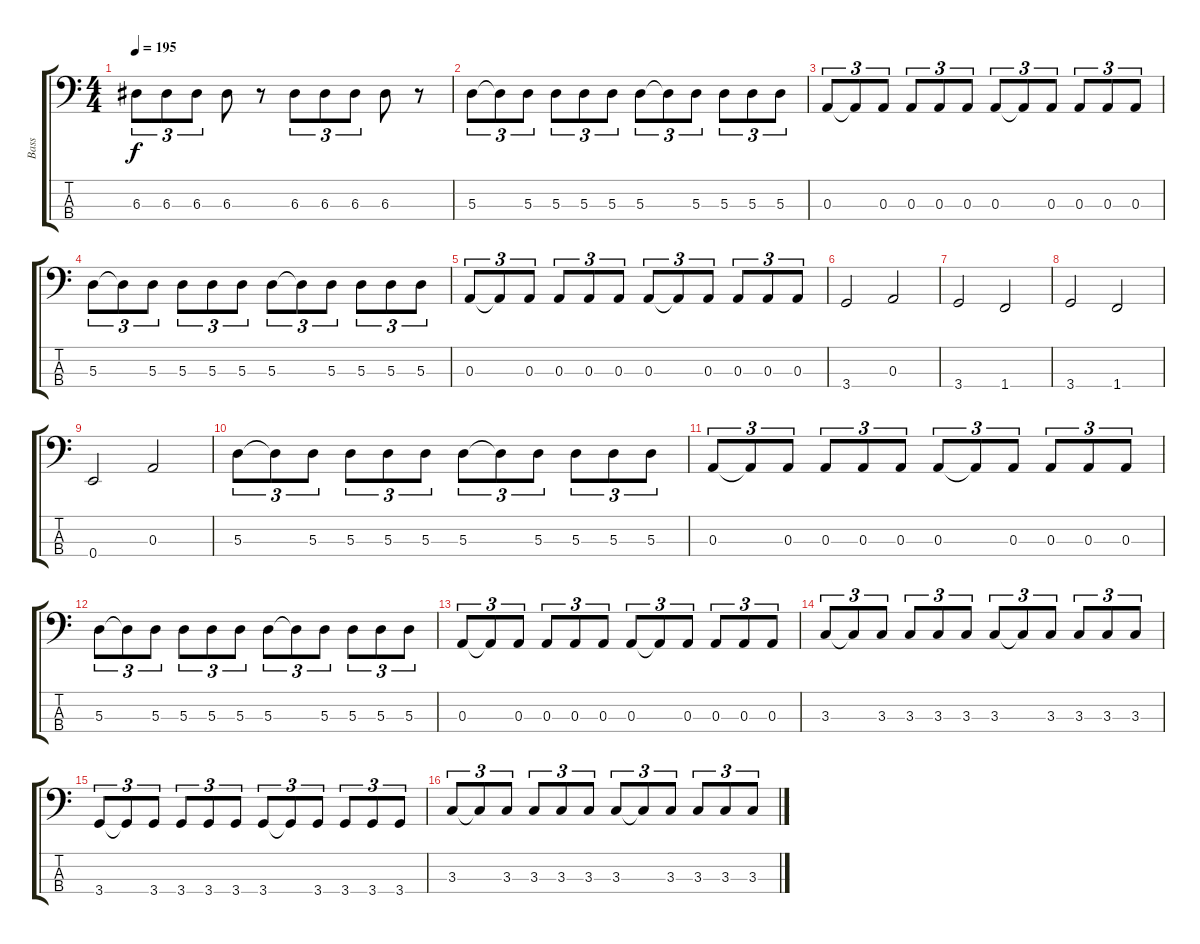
\track ("Bass" "Bass") {instrument electricbassfinger}
\staff {score tabs}
\tuning (G2 D2 A1 E1) {hide}
\ts (4 4)
\tempo 195
\clef f4
\ks aminor
6.3.8{tu (3 2) dy f} 6.3.8{tu (3 2)} 6.3.8{tu (3 2)} 6.3.8 r.8 6.3.8{tu (3 2)} 6.3.8{tu (3 2)} 6.3.8{tu (3 2)} 6.3.8 r.8 |
\section ("" "")
5.3.8{tu (3 2)} 5.3{t}.8{tu (3 2)} 5.3.8{tu (3 2)} 5.3.8{tu (3 2)} 5.3.8{tu (3 2)} 5.3.8{tu (3 2)} 5.3.8{tu (3 2)} 5.3{t}.8{tu (3 2)} 5.3.8{tu (3 2)} 5.3.8{tu (3 2)} 5.3.8{tu (3 2)} 5.3.8{tu (3 2)} |
0.3.8{tu (3 2)} 0.3{t}.8{tu (3 2)} 0.3.8{tu (3 2)} 0.3.8{tu (3 2)} 0.3.8{tu (3 2)} 0.3.8{tu (3 2)} 0.3.8{tu (3 2)} 0.3{t}.8{tu (3 2)} 0.3.8{tu (3 2)} 0.3.8{tu (3 2)} 0.3.8{tu (3 2)} 0.3.8{tu (3 2)} |
5.3.8{tu (3 2)} 5.3{t}.8{tu (3 2)} 5.3.8{tu (3 2)} 5.3.8{tu (3 2)} 5.3.8{tu (3 2)} 5.3.8{tu (3 2)} 5.3.8{tu (3 2)} 5.3{t}.8{tu (3 2)} 5.3.8{tu (3 2)} 5.3.8{tu (3 2)} 5.3.8{tu (3 2)} 5.3.8{tu (3 2)} |
0.3.8{tu (3 2)} 0.3{t}.8{tu (3 2)} 0.3.8{tu (3 2)} 0.3.8{tu (3 2)} 0.3.8{tu (3 2)} 0.3.8{tu (3 2)} 0.3.8{tu (3 2)} 0.3{t}.8{tu (3 2)} 0.3.8{tu (3 2)} 0.3.8{tu (3 2)} 0.3.8{tu (3 2)} 0.3.8{tu (3 2)} |
3.4.2 0.3.2 |
3.4.2 1.4.2 |
3.4.2 1.4.2 |
0.4.2 0.3.2 |
\section ("" "")
5.3.8{tu (3 2)} 5.3{t}.8{tu (3 2)} 5.3.8{tu (3 2)} 5.3.8{tu (3 2)} 5.3.8{tu (3 2)} 5.3.8{tu (3 2)} 5.3.8{tu (3 2)} 5.3{t}.8{tu (3 2)} 5.3.8{tu (3 2)} 5.3.8{tu (3 2)} 5.3.8{tu (3 2)} 5.3.8{tu (3 2)} |
0.3.8{tu (3 2)} 0.3{t}.8{tu (3 2)} 0.3.8{tu (3 2)} 0.3.8{tu (3 2)} 0.3.8{tu (3 2)} 0.3.8{tu (3 2)} 0.3.8{tu (3 2)} 0.3{t}.8{tu (3 2)} 0.3.8{tu (3 2)} 0.3.8{tu (3 2)} 0.3.8{tu (3 2)} 0.3.8{tu (3 2)} |
5.3.8{tu (3 2)} 5.3{t}.8{tu (3 2)} 5.3.8{tu (3 2)} 5.3.8{tu (3 2)} 5.3.8{tu (3 2)} 5.3.8{tu (3 2)} 5.3.8{tu (3 2)} 5.3{t}.8{tu (3 2)} 5.3.8{tu (3 2)} 5.3.8{tu (3 2)} 5.3.8{tu (3 2)} 5.3.8{tu (3 2)} |
0.3.8{tu (3 2)} 0.3{t}.8{tu (3 2)} 0.3.8{tu (3 2)} 0.3.8{tu (3 2)} 0.3.8{tu (3 2)} 0.3.8{tu (3 2)} 0.3.8{tu (3 2)} 0.3{t}.8{tu (3 2)} 0.3.8{tu (3 2)} 0.3.8{tu (3 2)} 0.3.8{tu (3 2)} 0.3.8{tu (3 2)} |
3.3.8{tu (3 2)} 3.3{t}.8{tu (3 2)} 3.3.8{tu (3 2)} 3.3.8{tu (3 2)} 3.3.8{tu (3 2)} 3.3.8{tu (3 2)} 3.3.8{tu (3 2)} 3.3{t}.8{tu (3 2)} 3.3.8{tu (3 2)} 3.3.8{tu (3 2)} 3.3.8{tu (3 2)} 3.3.8{tu (3 2)} |
3.4.8{tu (3 2)} 3.4{t}.8{tu (3 2)} 3.4.8{tu (3 2)} 3.4.8{tu (3 2)} 3.4.8{tu (3 2)} 3.4.8{tu (3 2)} 3.4.8{tu (3 2)} 3.4{t}.8{tu (3 2)} 3.4.8{tu (3 2)} 3.4.8{tu (3 2)} 3.4.8{tu (3 2)} 3.4.8{tu (3 2)} |
3.3.8{tu (3 2)} 3.3{t}.8{tu (3 2)} 3.3.8{tu (3 2)} 3.3.8{tu (3 2)} 3.3.8{tu (3 2)} 3.3.8{tu (3 2)} 3.3.8{tu (3 2)} 3.3{t}.8{tu (3 2)} 3.3.8{tu (3 2)} 3.3.8{tu (3 2)} 3.3.8{tu (3 2)} 3.3.8{tu (3 2)}
